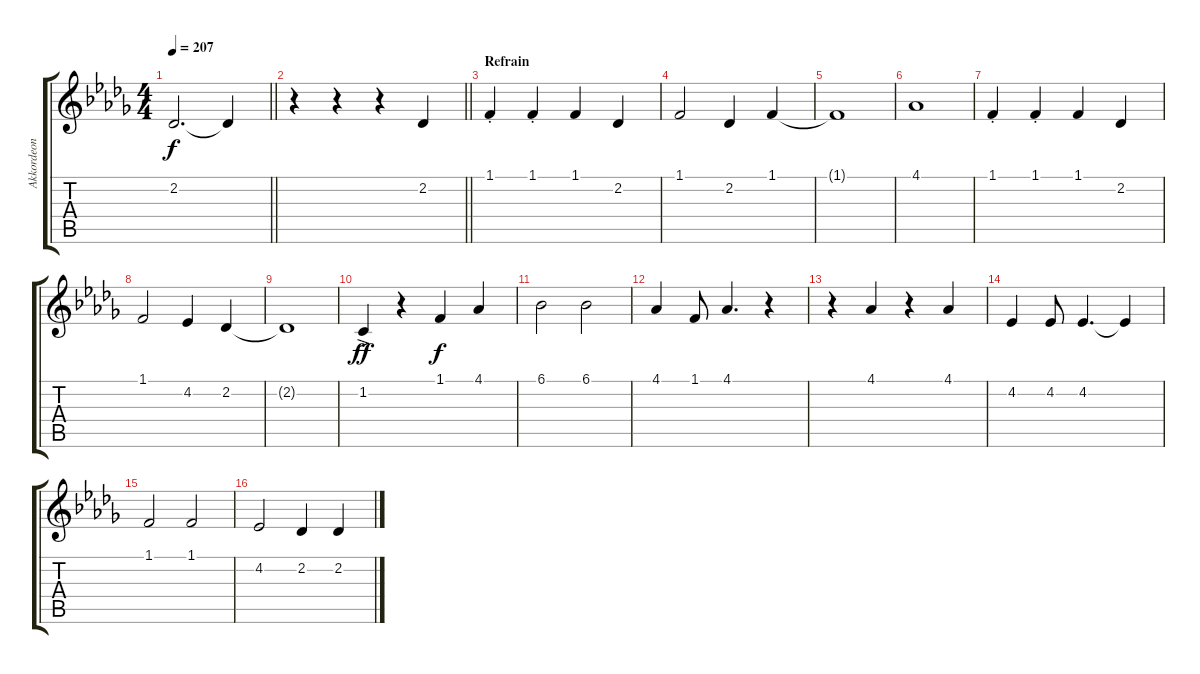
\track ("Akkordeon" "Akkordeon") {instrument accordion}
\staff {score tabs}
\tuning (E4 B3 G3 D3 A2 E2) {hide}
\ts (4 4)
\tempo 207
\clef g2
\barLineRight lightlight
\ks bbminor
2.2{t}.2{d dy f} 2.2{t}.4 |
\barLineRight lightlight
r.4 r.4 r.4 2.2.4 |
\section ("" "Refrain")
1.1{st}.4 1.1{st}.4 1.1.4 2.2.4 |
1.1.2 2.2.4 1.1.4 |
1.1{t}.1 |
4.1.1 |
1.1{st}.4 1.1{st}.4 1.1.4 2.2.4 |
1.1.2 4.2.4 2.2.4 |
2.2{t}.1 |
1.2{ac}.4{dy ff} r.4 1.1.4{dy f} 4.1.4 |
6.1.2 6.1.2 |
4.1.4 1.1.8 4.1.4{d} r.4 |
r.4 4.1.4 r.4 4.1.4 |
4.2.4 4.2.8 4.2.4{d} 4.2{t}.4 |
1.1.2 1.1.2 |
4.2.2 2.2.4 2.2.4
